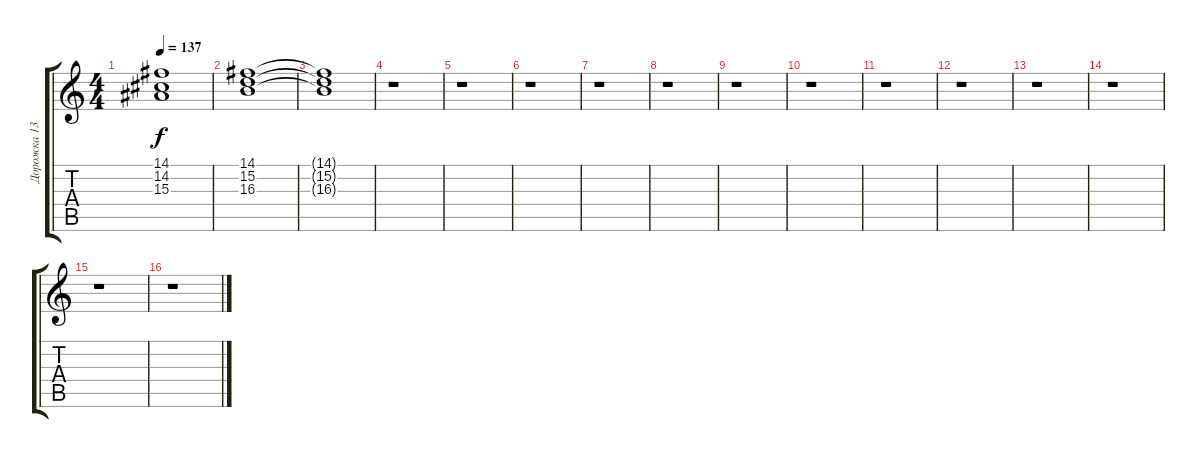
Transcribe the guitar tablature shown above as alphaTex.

\track ("Дорожка 13" "Дорожка 13") {instrument fx5brightness}
\staff {score tabs}
\tuning (E4 B3 G3 D3 A2 E2) {hide}
\ts (4 4)
\tempo 137
\clef g2
\ks c
(14.1{t} 14.2{t} 15.3{t}).1{dy f} |
(14.1 15.2 16.3).1 |
(14.1{t} 15.2{t} 16.3{t}).1 |
r.1 |
r.1 |
r.1 |
r.1 |
r.1 |
r.1 |
r.1 |
r.1 |
r.1 |
r.1 |
r.1 |
r.1 |
r.1
